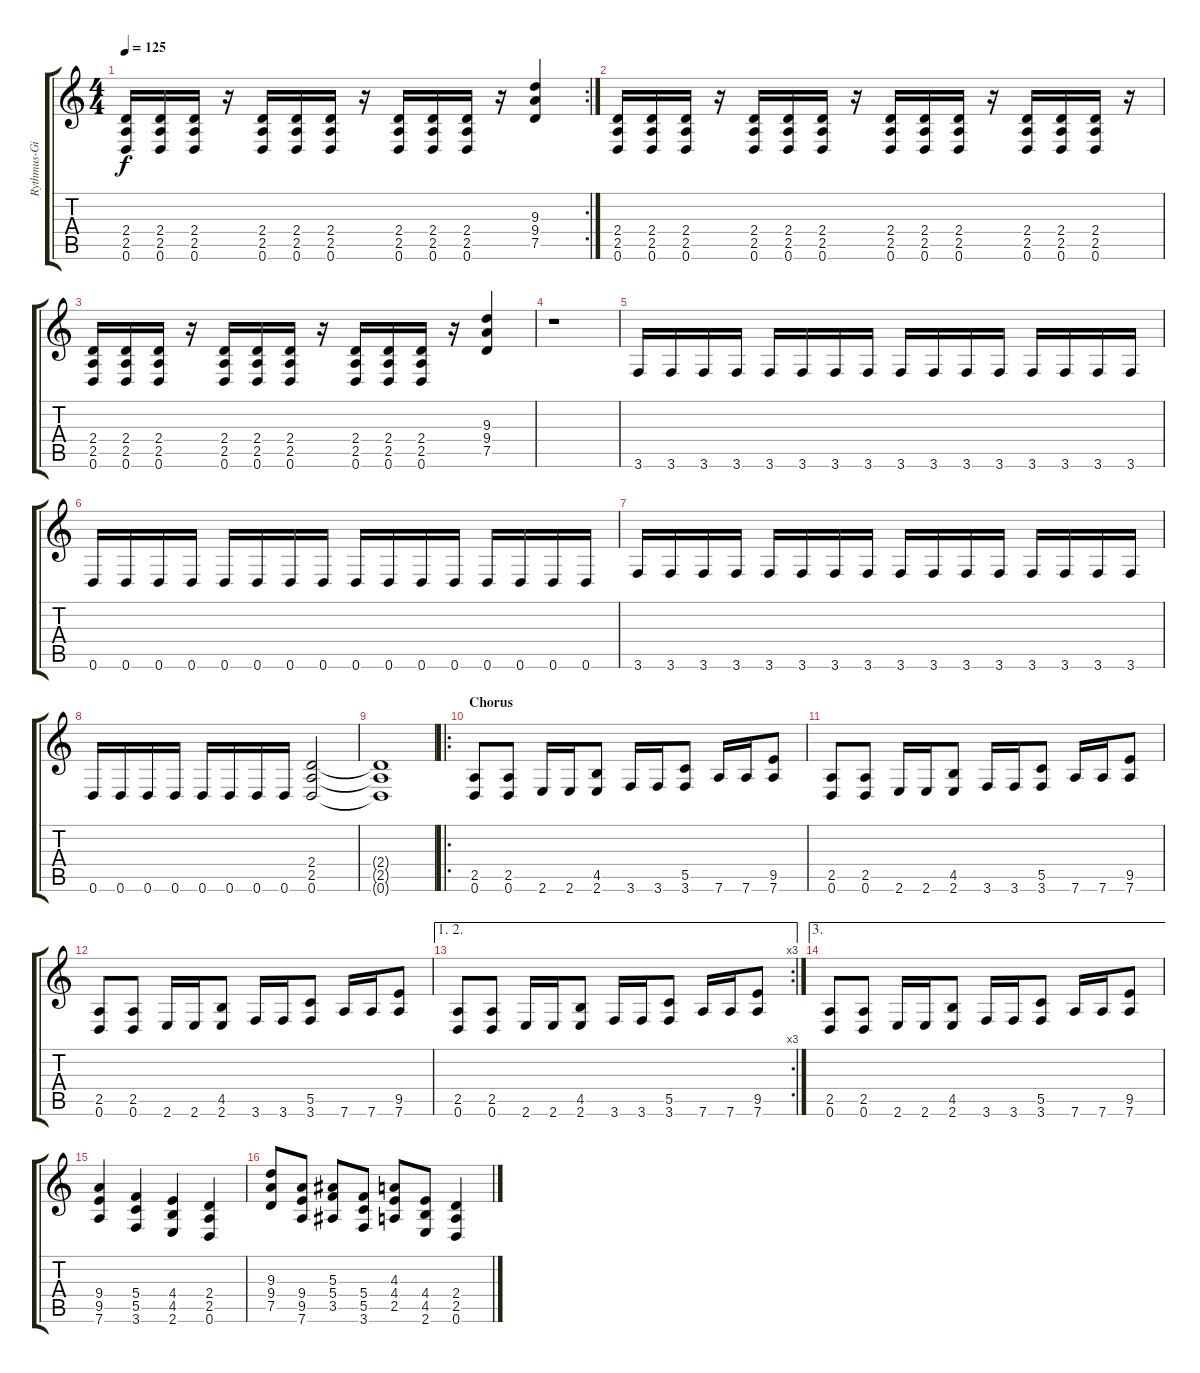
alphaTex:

\track ("Rythmus-Gitarre" "Rythmus-Gi") {instrument distortionguitar}
\staff {score tabs}
\tuning (D4 A3 F3 C3 G2 D2) {hide}
\rc 2
\ts (4 4)
\tempo 125
\clef g2
\ks c
(2.4 2.5 0.6).16{dy f} (2.4 2.5 0.6).16 (2.4 2.5 0.6).16 r.16 (2.4 2.5 0.6).16 (2.4 2.5 0.6).16 (2.4 2.5 0.6).16 r.16 (2.4 2.5 0.6).16 (2.4 2.5 0.6).16 (2.4 2.5 0.6).16 r.16 (9.3 9.4 7.5).4 |
(2.4 2.5 0.6).16 (2.4 2.5 0.6).16 (2.4 2.5 0.6).16 r.16 (2.4 2.5 0.6).16 (2.4 2.5 0.6).16 (2.4 2.5 0.6).16 r.16 (2.4 2.5 0.6).16 (2.4 2.5 0.6).16 (2.4 2.5 0.6).16 r.16 (2.4 2.5 0.6).16 (2.4 2.5 0.6).16 (2.4 2.5 0.6).16 r.16 |
(2.4 2.5 0.6).16 (2.4 2.5 0.6).16 (2.4 2.5 0.6).16 r.16 (2.4 2.5 0.6).16 (2.4 2.5 0.6).16 (2.4 2.5 0.6).16 r.16 (2.4 2.5 0.6).16 (2.4 2.5 0.6).16 (2.4 2.5 0.6).16 r.16 (9.3 9.4 7.5).4 |
r.1 |
3.6.16 3.6.16 3.6.16 3.6.16 3.6.16 3.6.16 3.6.16 3.6.16 3.6.16 3.6.16 3.6.16 3.6.16 3.6.16 3.6.16 3.6.16 3.6.16 |
0.6.16 0.6.16 0.6.16 0.6.16 0.6.16 0.6.16 0.6.16 0.6.16 0.6.16 0.6.16 0.6.16 0.6.16 0.6.16 0.6.16 0.6.16 0.6.16 |
3.6.16 3.6.16 3.6.16 3.6.16 3.6.16 3.6.16 3.6.16 3.6.16 3.6.16 3.6.16 3.6.16 3.6.16 3.6.16 3.6.16 3.6.16 3.6.16 |
0.6.16 0.6.16 0.6.16 0.6.16 0.6.16 0.6.16 0.6.16 0.6.16 (2.4 2.5 0.6).2 |
(2.4{t} 2.5{t} 0.6{t}).1 |
\ro
\section ("" "Chorus")
(2.5 0.6).8 (2.5 0.6).8 2.6.16 2.6.16 (4.5 2.6).8 3.6.16 3.6.16 (5.5 3.6).8 7.6.16 7.6.16 (9.5 7.6).8 |
(2.5 0.6).8 (2.5 0.6).8 2.6.16 2.6.16 (4.5 2.6).8 3.6.16 3.6.16 (5.5 3.6).8 7.6.16 7.6.16 (9.5 7.6).8 |
(2.5 0.6).8 (2.5 0.6).8 2.6.16 2.6.16 (4.5 2.6).8 3.6.16 3.6.16 (5.5 3.6).8 7.6.16 7.6.16 (9.5 7.6).8 |
\ae (1 2)
\rc 3
(2.5 0.6).8 (2.5 0.6).8 2.6.16 2.6.16 (4.5 2.6).8 3.6.16 3.6.16 (5.5 3.6).8 7.6.16 7.6.16 (9.5 7.6).8 |
\ae 3
(2.5 0.6).8 (2.5 0.6).8 2.6.16 2.6.16 (4.5 2.6).8 3.6.16 3.6.16 (5.5 3.6).8 7.6.16 7.6.16 (9.5 7.6).8 |
(9.4 9.5 7.6).4 (5.4 5.5 3.6).4 (4.4 4.5 2.6).4 (2.4 2.5 0.6).4 |
(9.3 9.4 7.5).8 (9.4 9.5 7.6).8 (5.3 5.4 3.5).8 (5.4 5.5 3.6).8 (4.3 4.4 2.5).8 (4.4 4.5 2.6).8 (2.4 2.5 0.6).4
